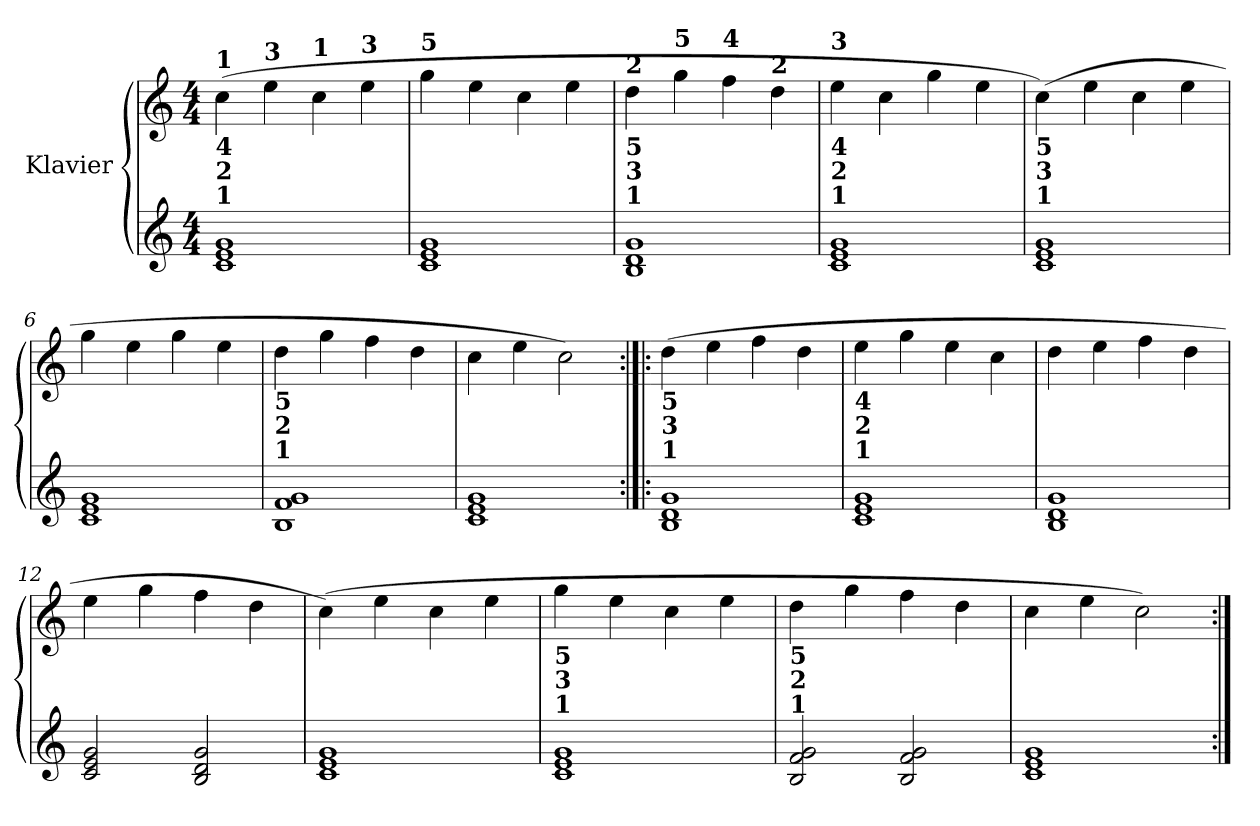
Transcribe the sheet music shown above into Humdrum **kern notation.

**kern	**kern
*part1	*part1
*staff2	*staff1
*I"Klavier	*
!!LO:PB:g=z
*clefG2	*clefG2
*k[]	*k[]
*C:	*C:
*M4/4	*M4/4
=1	=1
!	!LO:TX:a:B:t=1
!LO:TX:a:B:t=1	!
!LO:TX:B:t=2	!
!LO:TX:B:t=4	!
1ci 1ei 1gi	(4cci\
!	!LO:TX:a:B:t=3
.	4eei\
!	!LO:TX:a:B:t=1
.	4cci\
!	!LO:TX:a:B:t=3
.	4eei\
=2	=2
!	!LO:TX:a:B:t=5
1ci 1ei 1gi	4ggi\
.	4eei\
.	4cci\
.	4eei\
=3	=3
!	!LO:TX:a:B:t=2
!LO:TX:a:B:t=1	!
!LO:TX:B:t=3	!
!LO:TX:B:t=5	!
1Bi 1di 1gi	4ddi\
!	!LO:TX:a:B:t=5
.	4ggi\
!	!LO:TX:a:B:t=4
.	4ffi\
!	!LO:TX:a:B:t=2
.	4ddi\
=4	=4
!	!LO:TX:a:B:t=3
!LO:TX:a:B:t=1	!
!LO:TX:B:t=2	!
!LO:TX:B:t=4	!
1ci 1ei 1gi	4eei\
.	4cci\
.	4ggi\
.	4eei\
=5	=5
!LO:TX:a:B:t=1	!
!LO:TX:B:t=3	!
!LO:TX:B:t=5	!
1ci 1ei 1gi	(4cci\)
.	4eei\
.	4cci\
.	4eei\
=6	=6
1ci 1ei 1gi	4ggi\
.	4eei\
.	4ggi\
.	4eei\
!!LO:LB:g=z
=7	=7
!LO:TX:a:B:t=1	!
!LO:TX:B:t=2	!
!LO:TX:B:t=5	!
1Bi 1fi 1gi	4ddi\
.	4ggi\
.	4ffi\
.	4ddi\
=8	=8
1ci 1ei 1gi	4cci\
.	4eei\
.	2cci\)
=9:|!|:	=9:|!|:
!LO:TX:a:B:t=1	!
!LO:TX:B:t=3	!
!LO:TX:B:t=5	!
1Bi 1di 1gi	(4ddi\
.	4eei\
.	4ffi\
.	4ddi\
=10	=10
!LO:TX:a:B:t=1	!
!LO:TX:B:t=2	!
!LO:TX:B:t=4	!
1ci 1ei 1gi	4eei\
.	4ggi\
.	4eei\
.	4cci\
=11	=11
1Bi 1di 1gi	4ddi\
.	4eei\
.	4ffi\
.	4ddi\
!!LO:LB:g=z
=12	=12
2ci/ 2ei 2gi	4eei\
.	4ggi\
2Bi/ 2di 2gi	4ffi\
.	4ddi\
=13	=13
1ci 1ei 1gi	(4cci\)
.	4eei\
.	4cci\
.	4eei\
=14	=14
!LO:TX:a:B:t=1	!
!LO:TX:B:t=3	!
!LO:TX:B:t=5	!
1ci 1ei 1gi	4ggi\
.	4eei\
.	4cci\
.	4eei\
=15	=15
!LO:TX:a:B:t=1	!
!LO:TX:B:t=2	!
!LO:TX:B:t=5	!
2Bi/ 2fi 2gi	4ddi\
.	4ggi\
2Bi/ 2fi 2gi	4ffi\
.	4ddi\
=16	=16
1ci 1ei 1gi	4cci\
.	4eei\
.	2cci\)
=:|!	=:|!
*-	*-
